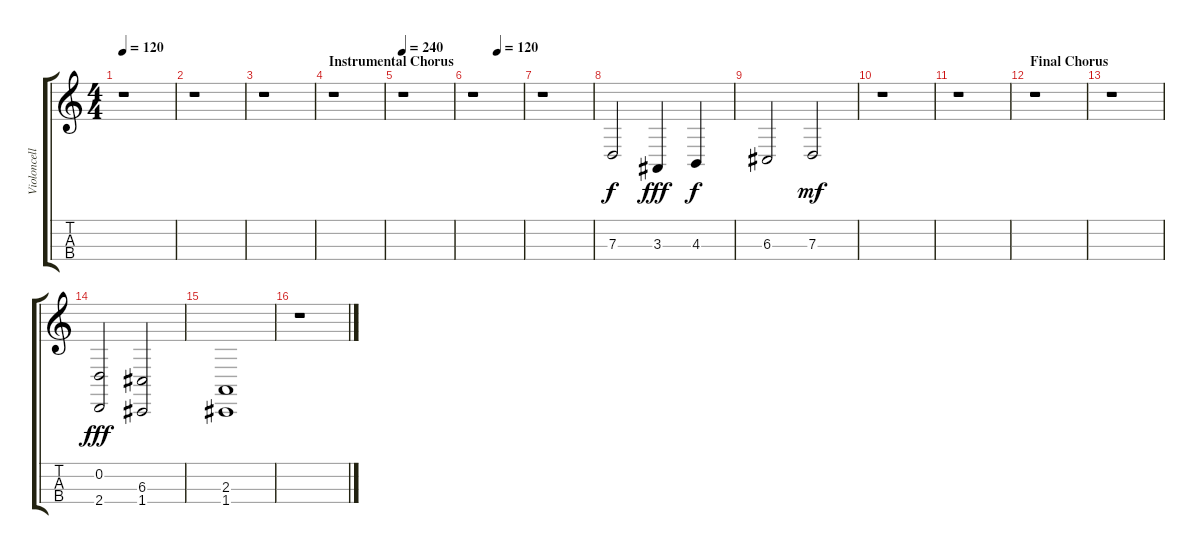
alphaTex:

\track ("Violoncello" "Violoncell") {instrument cello}
\staff {score tabs}
\tuning (A3 D3 G2 C2) {hide}
\ts (4 4)
\tempo 120
\clef g2
\ks c
r.1{dy f} |
r.1 |
r.1 |
\section ("" "Instrumental Chorus")
r.1 |
\tempo 240
r.1 |
\tempo (120 0.5)
r.1 |
r.1 |
7.3.2 3.3.4{dy fff} 4.3.4{dy f} |
6.3.2 7.3.2{dy mf} |
r.1 |
r.1 |
\section ("" "Final Chorus")
r.1 |
r.1 |
(0.2 2.4).2{dy fff volume 8} (6.3 1.4).2 |
(2.3 1.4).1 |
r.1
